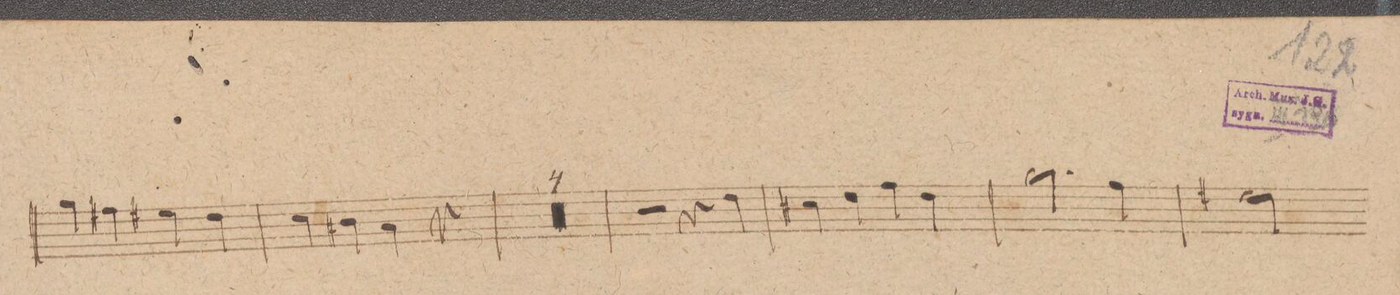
**kern	**dynam
*I"Trombone Baʃso.	*
*clefF4	*
*k[f#c#g#]	*
*met(c|)	*
*M2/2	*
4B\	.
4A#X\	.
4G#X\	.
4F#\	.
=240	=240
4E\	.
4D#X\	.
4C#\	.
4r	.
=241	=241
00r	.
=242	=242
=243	=243
=244	=244
=245	=245
2r	.
4r	.
4F#\	.
=246	=246
4E#X\	.
4F#\	.
4A\	.
4F#\	.
=247	=247
2.B\	.
4A\	.
=248	=248
2G#X\	.
*-	*-
